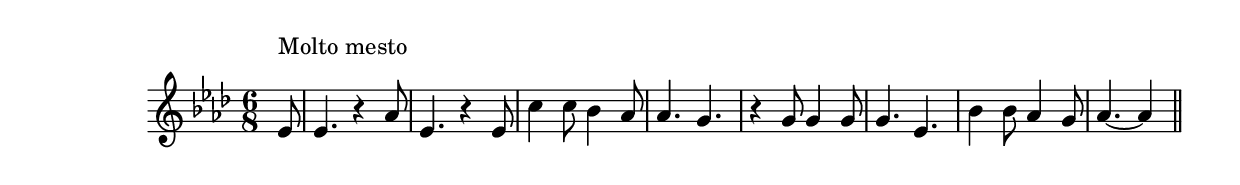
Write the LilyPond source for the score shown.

\version "2.14.0"
%{\header {
  title = "Not Yet"
  composer = "Richard Strauss"
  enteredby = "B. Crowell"
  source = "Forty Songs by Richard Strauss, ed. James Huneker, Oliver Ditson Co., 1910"
}%}
\score{{\key as \major
\time 6/8
%{\tempo 4=90
%}\relative f' {
  \partial 8
  es8^\markup{\column { "Molto mesto" " " }} |
  es4. r4 as8 | es4. r4 es8 | c'4 c8 bes4 as8 | as4. g4. |
  r4 g8 g4 g8 | g4. es4. | bes'4 bes8 as4 g8 | as4.~as4
  \bar "||"
}

}}